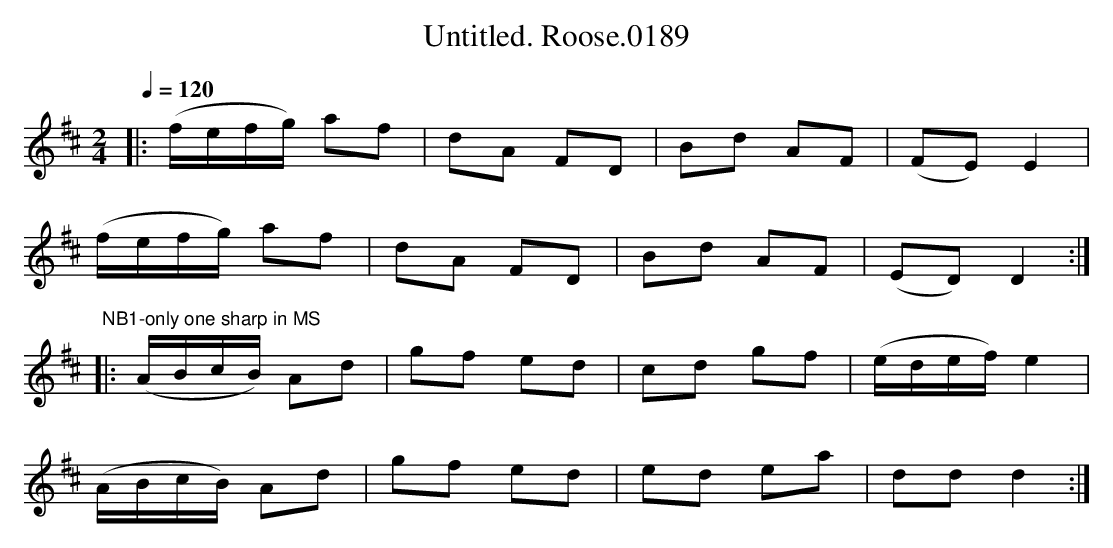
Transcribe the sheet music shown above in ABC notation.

X:1
T:Untitled. Roose.0189
M:2/4
L:1/8
Q:1/4=120
K:D
|: (f/e/f/g/) af | dA FD | Bd AF | (FE) E2 |
(f/e/f/g/) af | dA FD | Bd AF | (ED) D2 :|
"^NB1-only one sharp in MS"
|: (A/B/c/B/) Ad | gf ed | cd gf | (e/d/e/f/) e2 |
(A/B/c/B/) Ad | gf ed | ed ea | dd d2 :|
